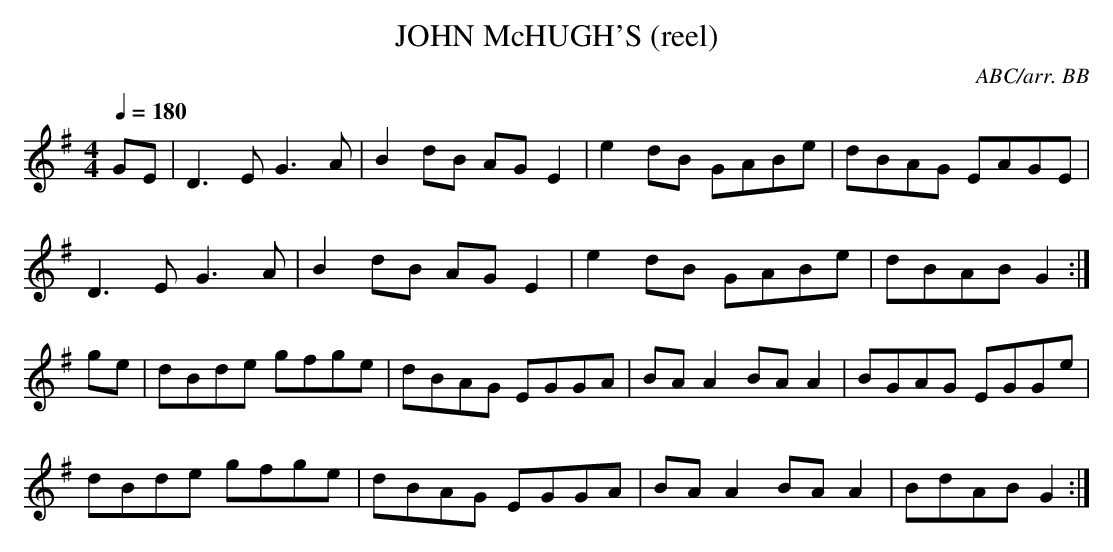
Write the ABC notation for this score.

X:1
T:JOHN McHUGH'S (reel)
C:ABC/arr. BB
Q:1/4=180
L:1/8
M:4/4
K:G % transposed from A
GE|D3E G3A|B2dB AG E2|e2dB GABe|dBAG EAGE|
D3E G3A|B2 dB AG E2|e2 dB GABe|dBAB G2 :|
ge|dBde gfge|dBAG EGGA|BAA2 BAA2|BGAG EGGe|
dBde gfge|dBAG EGGA|BAA2 BAA2|BdAB G2 :|
